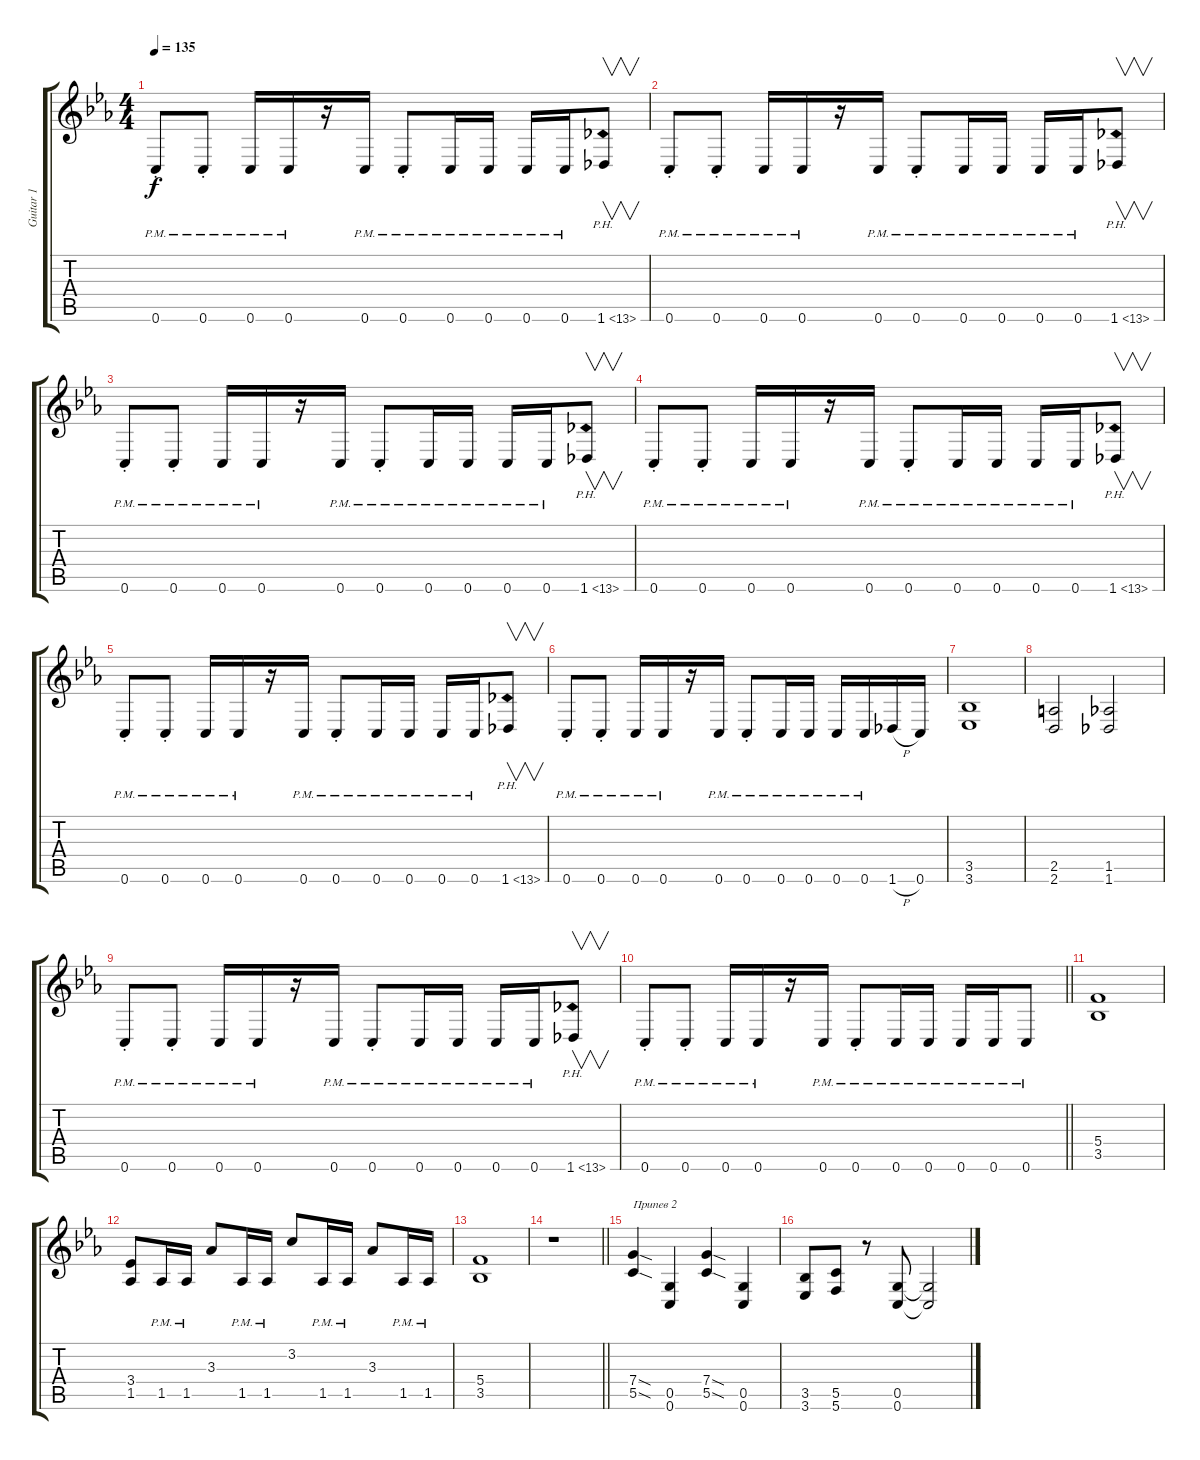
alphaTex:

\track ("Guitar 1" "Guitar 1") {instrument distortionguitar}
\staff {score tabs}
\tuning (D4 A3 F3 C3 G2 C2) {hide}
\ts (4 4)
\tempo 135
\clef g2
\ks cminor
0.6{pm st}.8{dy f} 0.6{pm st}.8 0.6{pm}.16 0.6{pm}.16 r.16 0.6{pm}.16 0.6{pm st}.8 0.6{pm}.16 0.6{pm}.16 0.6{pm}.16 0.6{pm}.16 1.6{ph 12}.8{v} |
0.6{pm st}.8 0.6{pm st}.8 0.6{pm}.16 0.6{pm}.16 r.16 0.6{pm}.16 0.6{pm st}.8 0.6{pm}.16 0.6{pm}.16 0.6{pm}.16 0.6{pm}.16 1.6{ph 12}.8{v} |
0.6{pm st}.8 0.6{pm st}.8 0.6{pm}.16 0.6{pm}.16 r.16 0.6{pm}.16 0.6{pm st}.8 0.6{pm}.16 0.6{pm}.16 0.6{pm}.16 0.6{pm}.16 1.6{ph 12}.8{v} |
0.6{pm st}.8 0.6{pm st}.8 0.6{pm}.16 0.6{pm}.16 r.16 0.6{pm}.16 0.6{pm st}.8 0.6{pm}.16 0.6{pm}.16 0.6{pm}.16 0.6{pm}.16 1.6{ph 12}.8{v} |
0.6{pm st}.8 0.6{pm st}.8 0.6{pm}.16 0.6{pm}.16 r.16 0.6{pm}.16 0.6{pm st}.8 0.6{pm}.16 0.6{pm}.16 0.6{pm}.16 0.6{pm}.16 1.6{ph 12}.8{v} |
0.6{pm st}.8 0.6{pm st}.8 0.6{pm}.16 0.6{pm}.16 r.16 0.6{pm}.16 0.6{pm st}.8 0.6{pm}.16 0.6{pm}.16 0.6{pm}.16 0.6{pm}.16 1.6{h}.16 0.6.16 |
(3.5 3.6).1 |
(2.5 2.6).2 (1.5 1.6).2 |
0.6{pm st}.8 0.6{pm st}.8 0.6{pm}.16 0.6{pm}.16 r.16 0.6{pm}.16 0.6{pm st}.8 0.6{pm}.16 0.6{pm}.16 0.6{pm}.16 0.6{pm}.16 1.6{ph 12}.8{v} |
\barLineRight lightlight
0.6{pm st}.8 0.6{pm st}.8 0.6{pm}.16 0.6{pm}.16 r.16 0.6{pm}.16 0.6{pm st}.8 0.6{pm}.16 0.6{pm}.16 0.6{pm}.16 0.6{pm}.16 0.6{pm}.8 |
(5.4 3.5).1 |
(3.4 1.5).8 1.5{pm}.16 1.5{pm}.16 3.3.8 1.5{pm}.16 1.5{pm}.16 3.2.8 1.5{pm}.16 1.5{pm}.16 3.3.8 1.5{pm}.16 1.5{pm}.16 |
(5.4 3.5).1 |
\barLineRight lightlight
r.1 |
(7.4{sod} 5.5{sod}).4{txt "Припев 2"} (0.5 0.6).4 (7.4{sod} 5.5{sod}).4 (0.5 0.6).4 |
(3.5 3.6).8 (5.5 5.6).8 r.8 (0.5 0.6).8 (0.5{t} 0.6{t}).2
